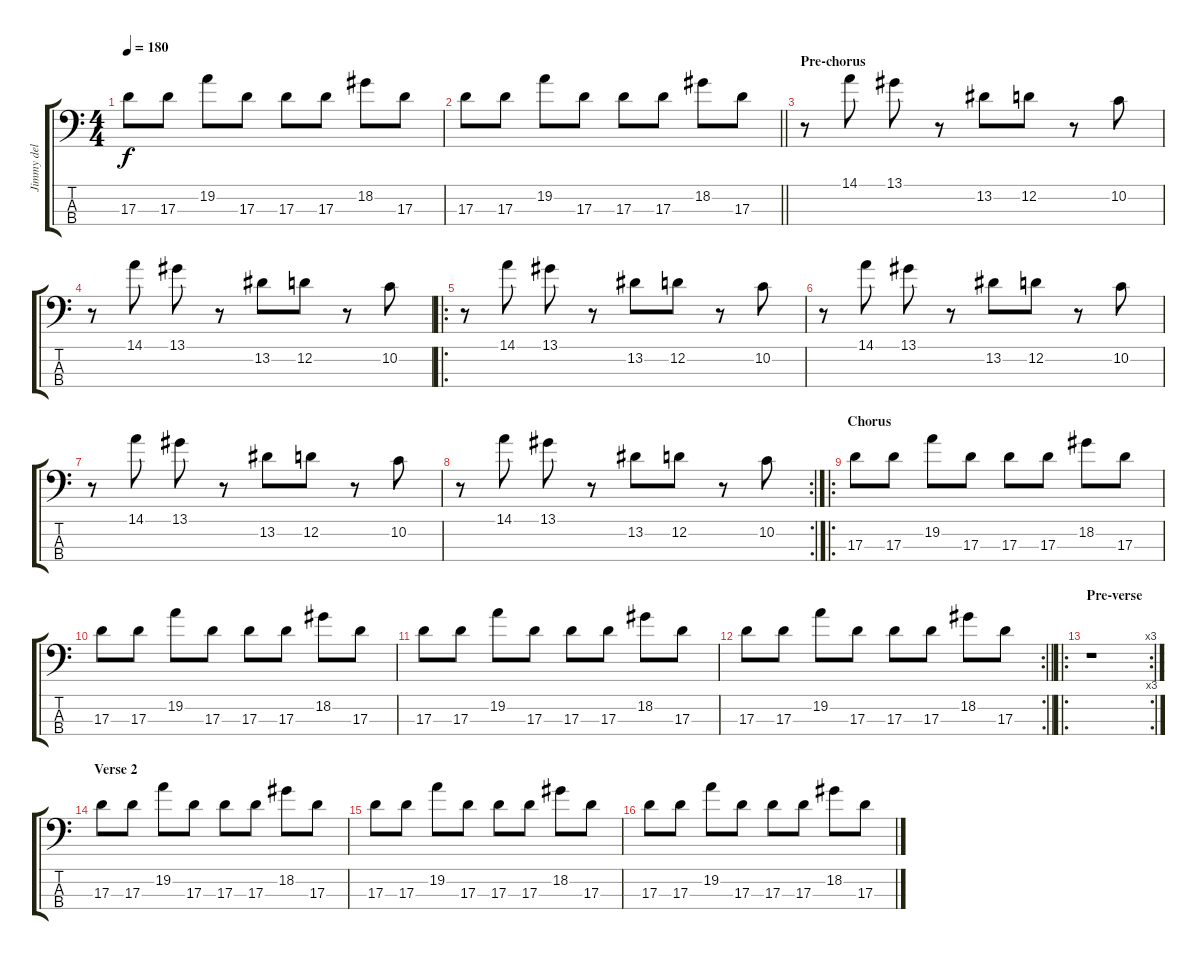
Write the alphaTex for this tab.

\track ("Jimmy del Rivo / Lead bass" "Jimmy del ") {instrument electricbassfinger}
\staff {score tabs}
\tuning (G2 D2 A1 D1) {hide}
\ts (4 4)
\tempo 180
\clef f4
\ks c
17.3.8{dy f} 17.3.8 19.2.8 17.3.8 17.3.8 17.3.8 18.2.8 17.3.8 |
\barLineRight lightlight
17.3.8 17.3.8 19.2.8 17.3.8 17.3.8 17.3.8 18.2.8 17.3.8 |
\section ("" "Pre-chorus")
r.8 14.1.8 13.1.8 r.8 13.2.8 12.2.8 r.8 10.2.8 |
r.8 14.1.8 13.1.8 r.8 13.2.8 12.2.8 r.8 10.2.8 |
\ro
r.8 14.1.8 13.1.8 r.8 13.2.8 12.2.8 r.8 10.2.8 |
r.8 14.1.8 13.1.8 r.8 13.2.8 12.2.8 r.8 10.2.8 |
r.8 14.1.8 13.1.8 r.8 13.2.8 12.2.8 r.8 10.2.8 |
\rc 2
r.8 14.1.8 13.1.8 r.8 13.2.8 12.2.8 r.8 10.2.8 |
\ro
\section ("" "Chorus")
17.3.8 17.3.8 19.2.8 17.3.8 17.3.8 17.3.8 18.2.8 17.3.8 |
17.3.8 17.3.8 19.2.8 17.3.8 17.3.8 17.3.8 18.2.8 17.3.8 |
17.3.8 17.3.8 19.2.8 17.3.8 17.3.8 17.3.8 18.2.8 17.3.8 |
\rc 2
\barLineRight lightlight
17.3.8 17.3.8 19.2.8 17.3.8 17.3.8 17.3.8 18.2.8 17.3.8 |
\ro
\rc 3
\section ("" "Pre-verse")
r.1 |
\section ("" "Verse 2")
17.3.8 17.3.8 19.2.8 17.3.8 17.3.8 17.3.8 18.2.8 17.3.8 |
17.3.8 17.3.8 19.2.8 17.3.8 17.3.8 17.3.8 18.2.8 17.3.8 |
17.3.8 17.3.8 19.2.8 17.3.8 17.3.8 17.3.8 18.2.8 17.3.8
